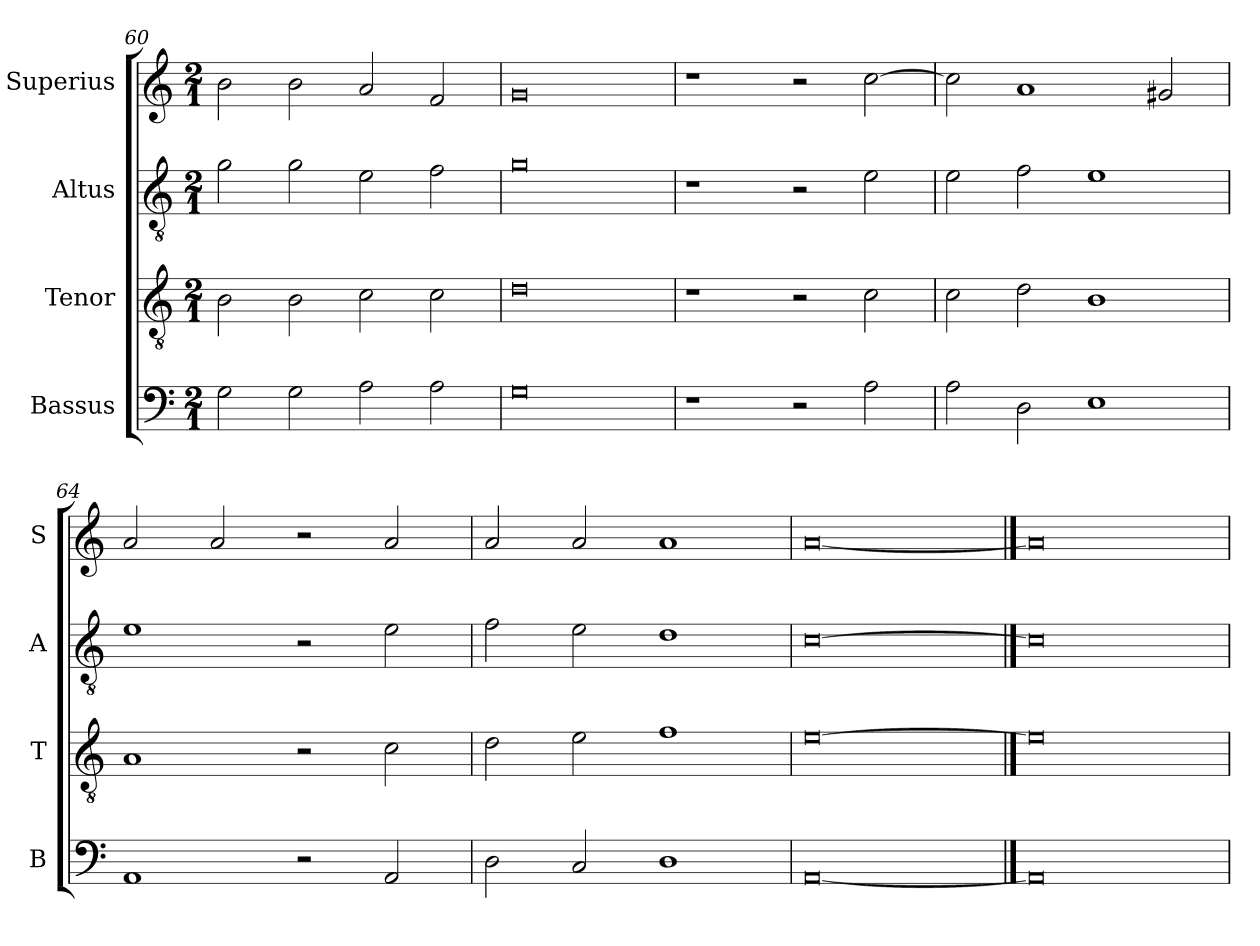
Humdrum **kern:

**kern	**kern	**kern	**kern
*part4	*part3	*part2	*part1
*staff4	*staff3	*staff2	*staff1
*I"Bassus	*I"Tenor	*I"Altus	*I"Superius
*I'B	*I'T	*I'A	*I'S
*clefF4	*clefGv2	*clefGv2	*clefG2
*k[]	*k[]	*k[]	*k[]
*C:	*C:	*C:	*C:
*M2/1	*M2/1	*M2/1	*M2/1
=60	=60	=60	=60
2G	2B	2g	2b
2G	2B	2g	2b
2A	2c	2e	2a
2A	2c	2f	2f
=61	=61	=61	=61
0G	0d	0g	0g
=62	=62	=62	=62
1r	1r	1r	1r
2r	2r	2r	2r
2A	2c	2e	[2cc
=63	=63	=63	=63
2A	2c	2e	2cc]
2D	2d	2f	1a
1E	1B	1e	.
.	.	.	2g#X
=64	=64	=64	=64
1AA	1A	1e	2a
.	.	.	2a
2r	2r	2r	2r
2AA	2c	2e	2a
=65	=65	=65	=65
2D	2d	2f	2a
2C	2e	2e	2a
1D	1f	1d	1a
=66	=66	=66	=66
[0AA	[0e	[0c	[0a
==67	==67	==67	==67
0AA]	0e]	0c]	0a]
=	=	=	=
*-	*-	*-	*-
